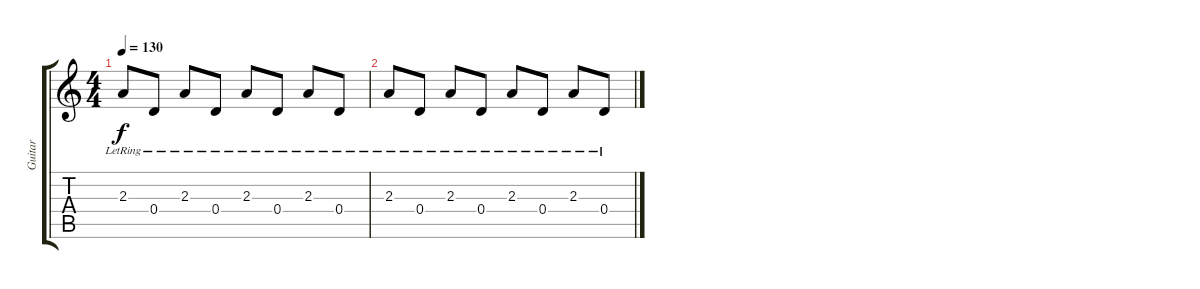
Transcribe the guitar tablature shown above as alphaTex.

\track ("Guitar " "Guitar ") {instrument distortionguitar}
\staff {score tabs}
\tuning (E4 B3 G3 D3 A2 E2) {hide}
\ts (4 4)
\tempo 130
\clef g2
\ks c
2.3{lr}.8{dy f} 0.4{lr}.8 2.3{lr}.8 0.4{lr}.8 2.3{lr}.8 0.4{lr}.8 2.3{lr}.8 0.4{lr}.8 |
2.3{lr}.8 0.4{lr}.8 2.3{lr}.8 0.4{lr}.8 2.3{lr}.8 0.4{lr}.8 2.3{lr}.8 0.4{lr}.8
